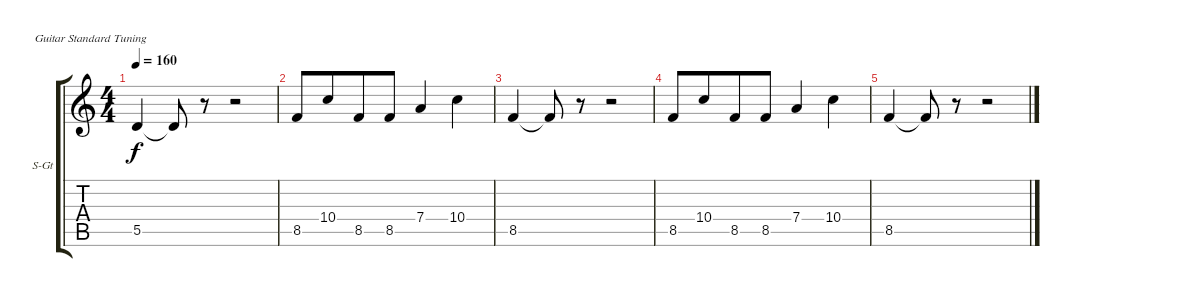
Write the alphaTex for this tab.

\bracketExtendMode groupsimilarinstruments
\firstSystemTrackNameOrientation horizontal
\otherSystemsTrackNameOrientation horizontal
\track ("Гитара 2" "S-Gt") {instrument acousticguitarsteel}
\staff {score tabs}
\tuning (E4 B3 G3 D3 A2 E2)
\ts (4 4)
\tempo 160
\clef g2
\ks c
5.5.4{dy f} 5.5{t}.8 r.8 r.2 |
8.5.8 10.4.8{beam merge} 8.5.8 8.5.8 7.4.4 10.4.4 |
8.5.4 8.5{t}.8 r.8 r.2 |
8.5.8 10.4.8{beam merge} 8.5.8 8.5.8 7.4.4 10.4.4 |
8.5.4 8.5{t}.8 r.8 r.2
